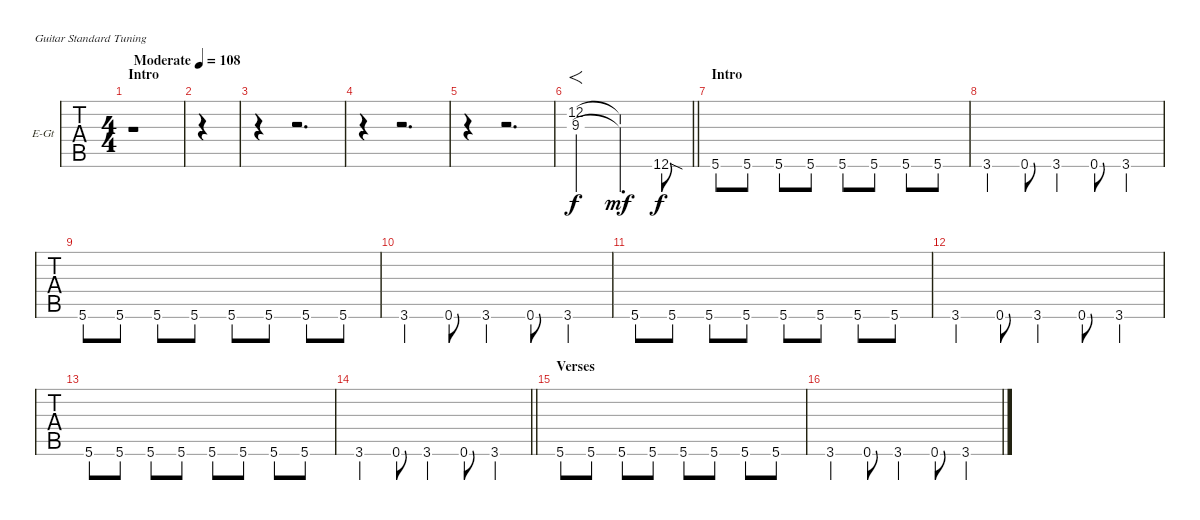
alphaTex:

\bracketExtendMode groupsimilarinstruments
\firstSystemTrackNameOrientation horizontal
\otherSystemsTrackNameOrientation horizontal
\track ("Nick" "E-Gt") {instrument distortionguitar}
\staff {tabs}
\tuning (E4 B3 G3 D3 A2 E2)
\ts (4 4)
\section ("" "Intro")
\tempo (108 "Moderate")
\clef g2
\ks c
r.1{dy f instrument distortionguitar} |
|
\beaming (8 2 2 2 2)
r.4 r.2{d} |
r.4 r.2{d} |
r.4 r.2{d} |
\barLineRight lightlight
(12.2 9.3).2{f} (12.2{t} 9.3{t}).4{d dy mf} 12.6{sod}.8{dy f} |
\section ("" "Intro")
5.6.8 5.6.8 5.6.8 5.6.8 5.6.8 5.6.8 5.6.8 5.6.8 |
3.6.4 0.6.8 3.6.4 0.6.8 3.6.4 |
5.6.8 5.6.8 5.6.8 5.6.8 5.6.8 5.6.8 5.6.8 5.6.8 |
3.6.4 0.6.8 3.6.4 0.6.8 3.6.4 |
5.6.8 5.6.8 5.6.8 5.6.8 5.6.8 5.6.8 5.6.8 5.6.8 |
3.6.4 0.6.8 3.6.4 0.6.8 3.6.4 |
5.6.8 5.6.8 5.6.8 5.6.8 5.6.8 5.6.8 5.6.8 5.6.8 |
\barLineRight lightlight
3.6.4 0.6.8 3.6.4 0.6.8 3.6.4 |
\section ("" "Verses")
5.6.8 5.6.8 5.6.8 5.6.8 5.6.8 5.6.8 5.6.8 5.6.8 |
3.6.4 0.6.8 3.6.4 0.6.8 3.6.4
